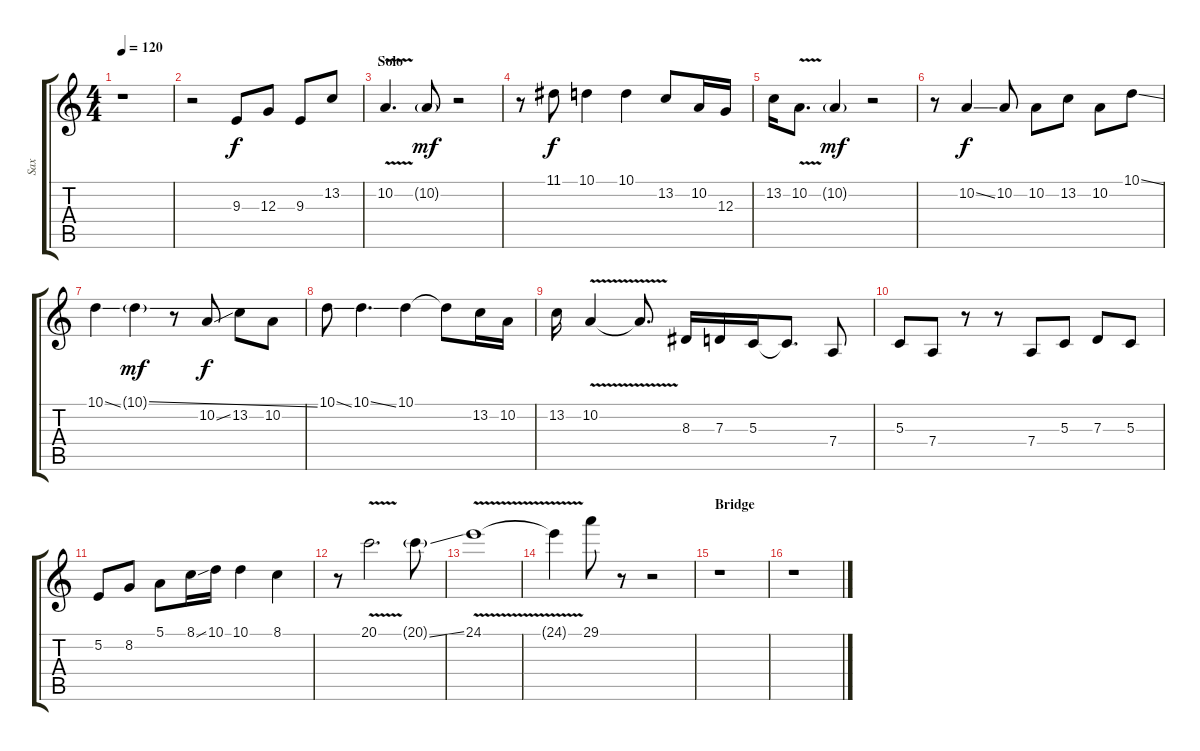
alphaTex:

\track ("Sax" "Sax") {instrument tenorsax}
\staff {score tabs}
\tuning (E4 B3 G3 D3 A2 E2) {hide}
\ts (4 4)
\tempo 120
\clef g2
\ks c
r.1{dy f} |
r.2 9.3.8 12.3.8 9.3.8 13.2.8 |
\section ("" "Solo")
10.2{v}.4{d} 10.2{g}.8{dy mf} r.2 |
r.8 11.1.8{dy f} 10.1.4 10.1.4 13.2.8 10.2.16 12.3.16 |
13.2.16 10.2{v}.8{d} 10.2{g}.4{dy mf} r.2 |
r.8 10.2{ss}.4{dy f} 10.2.8 10.2.8 13.2.8 10.2.8 10.1{ss}.8 |
10.1{ss}.4 10.1{ss g}.4{dy mf} r.8 10.2{ss}.8{dy f} 13.2.8 10.2.8 |
10.1{ss}.8 10.1{ss}.4{d} 10.1.4 10.1{t}.8 13.2.16 10.2.16 |
13.2.16 10.2{v}.4 10.2{t}.8{d} 8.3.16 7.3.16 5.3.16 5.3{t}.8{d} 7.4.8 |
5.3.8 7.4.8 r.8 r.8 7.4.8 5.3.8 7.3.8 5.3.8 |
5.2.8 8.2.8 5.1.8 8.1{ss}.16 10.1.16 10.1.4 8.1.4 |
r.8 20.1{v}.2{d} 20.1{ss g}.8 |
24.1{v}.1 |
24.1{t}.4 29.1.8 r.8 r.2 |
\section ("" "Bridge")
r.1 |
r.1
